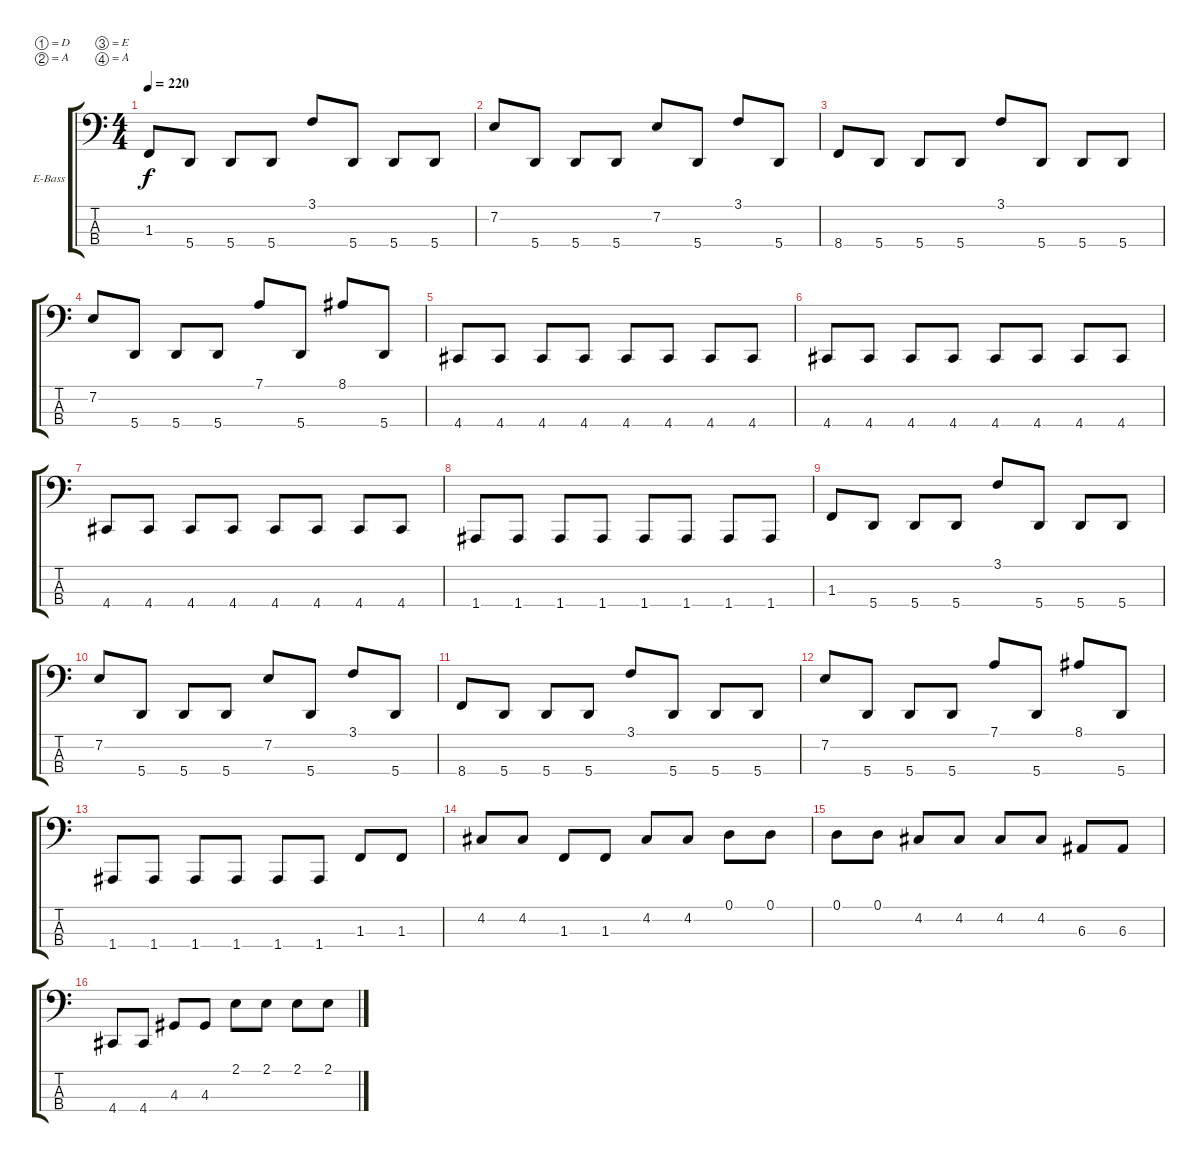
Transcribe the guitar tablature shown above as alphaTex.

\defaultSystemsLayout 4
\bracketExtendMode groupsimilarinstruments
\firstSystemTrackNameOrientation horizontal
\otherSystemsTrackNameOrientation horizontal
\track ("Electric Bass" "E-Bass") {instrument electricbassfinger}
\staff {score tabs}
\tuning (D2 A1 E1 A0)
\ts (4 4)
\tempo 220
\clef f4
\scale
0.333333
\ks c
1.3.8{dy f} 5.4.8 5.4.8 5.4.8 3.1.8 5.4.8 5.4.8 5.4.8 |
\scale
0.333333 7.2.8 5.4.8 5.4.8 5.4.8 7.2.8 5.4.8 3.1.8 5.4.8 |
\scale
0.333333 8.4.8 5.4.8 5.4.8 5.4.8 3.1.8 5.4.8 5.4.8 5.4.8 |
\scale
0.333333 7.2.8 5.4.8 5.4.8 5.4.8 7.1.8 5.4.8 8.1.8 5.4.8 |
\scale
0.333333 4.4.8 4.4.8 4.4.8 4.4.8 4.4.8 4.4.8 4.4.8 4.4.8 |
\scale
0.333333 4.4.8 4.4.8 4.4.8 4.4.8 4.4.8 4.4.8 4.4.8 4.4.8 |
\scale
0.333333 4.4.8 4.4.8 4.4.8 4.4.8 4.4.8 4.4.8 4.4.8 4.4.8 |
\scale
0.333333 1.4.8 1.4.8 1.4.8 1.4.8 1.4.8 1.4.8 1.4.8 1.4.8 |
\scale
0.333333 1.3.8 5.4.8 5.4.8 5.4.8 3.1.8 5.4.8 5.4.8 5.4.8 |
\scale
0.333333 7.2.8 5.4.8 5.4.8 5.4.8 7.2.8 5.4.8 3.1.8 5.4.8 |
\scale
0.333333 8.4.8 5.4.8 5.4.8 5.4.8 3.1.8 5.4.8 5.4.8 5.4.8 |
\scale
0.333333 7.2.8 5.4.8 5.4.8 5.4.8 7.1.8 5.4.8 8.1.8 5.4.8 |
\scale
0.333333 1.4.8 1.4.8 1.4.8 1.4.8 1.4.8 1.4.8 1.3.8 1.3.8 |
\scale
0.333333 4.2.8 4.2.8 1.3.8 1.3.8 4.2.8 4.2.8 0.1.8 0.1.8 |
\scale
0.333333 0.1.8 0.1.8 4.2.8 4.2.8 4.2.8 4.2.8 6.3.8 6.3.8 |
\scale
0.333333 4.4.8 4.4.8 4.3.8 4.3.8 2.1.8 2.1.8 2.1.8 2.1.8
